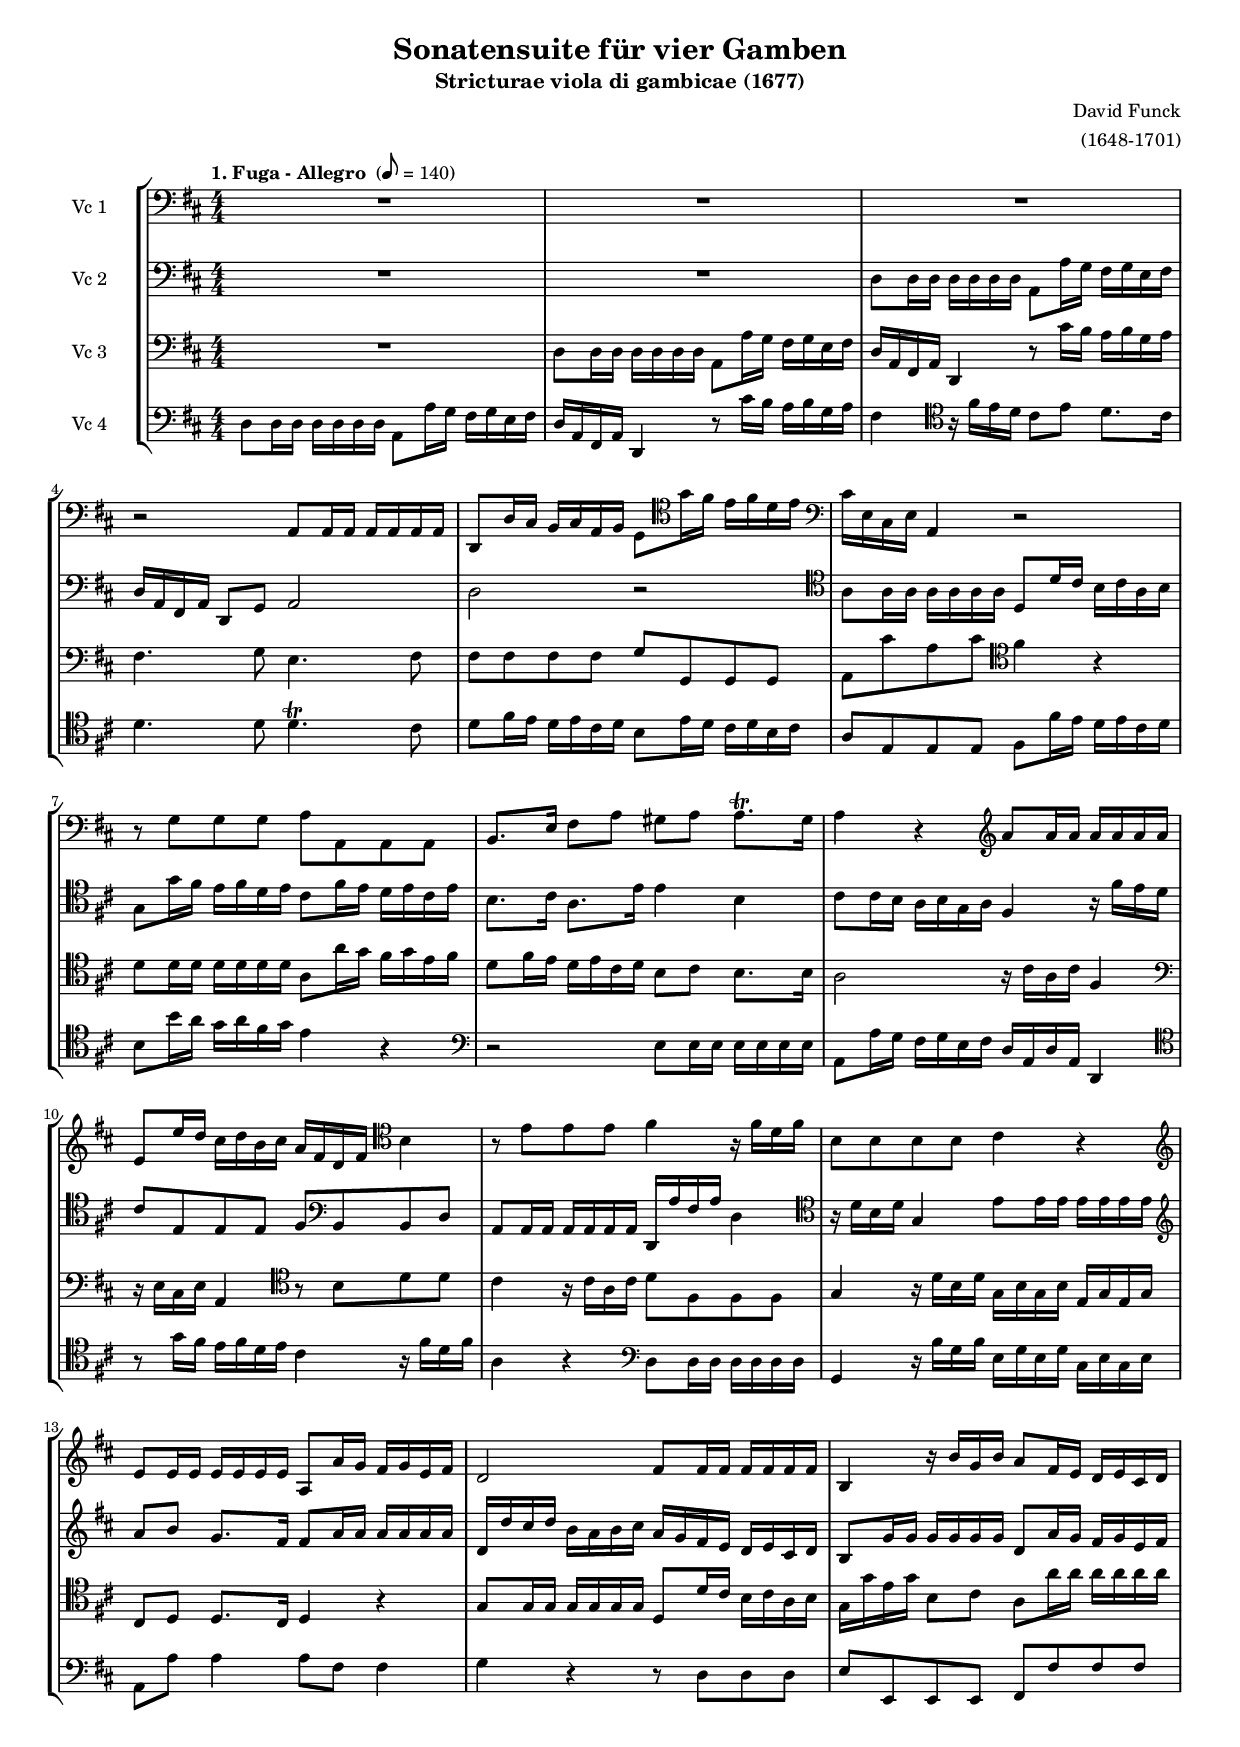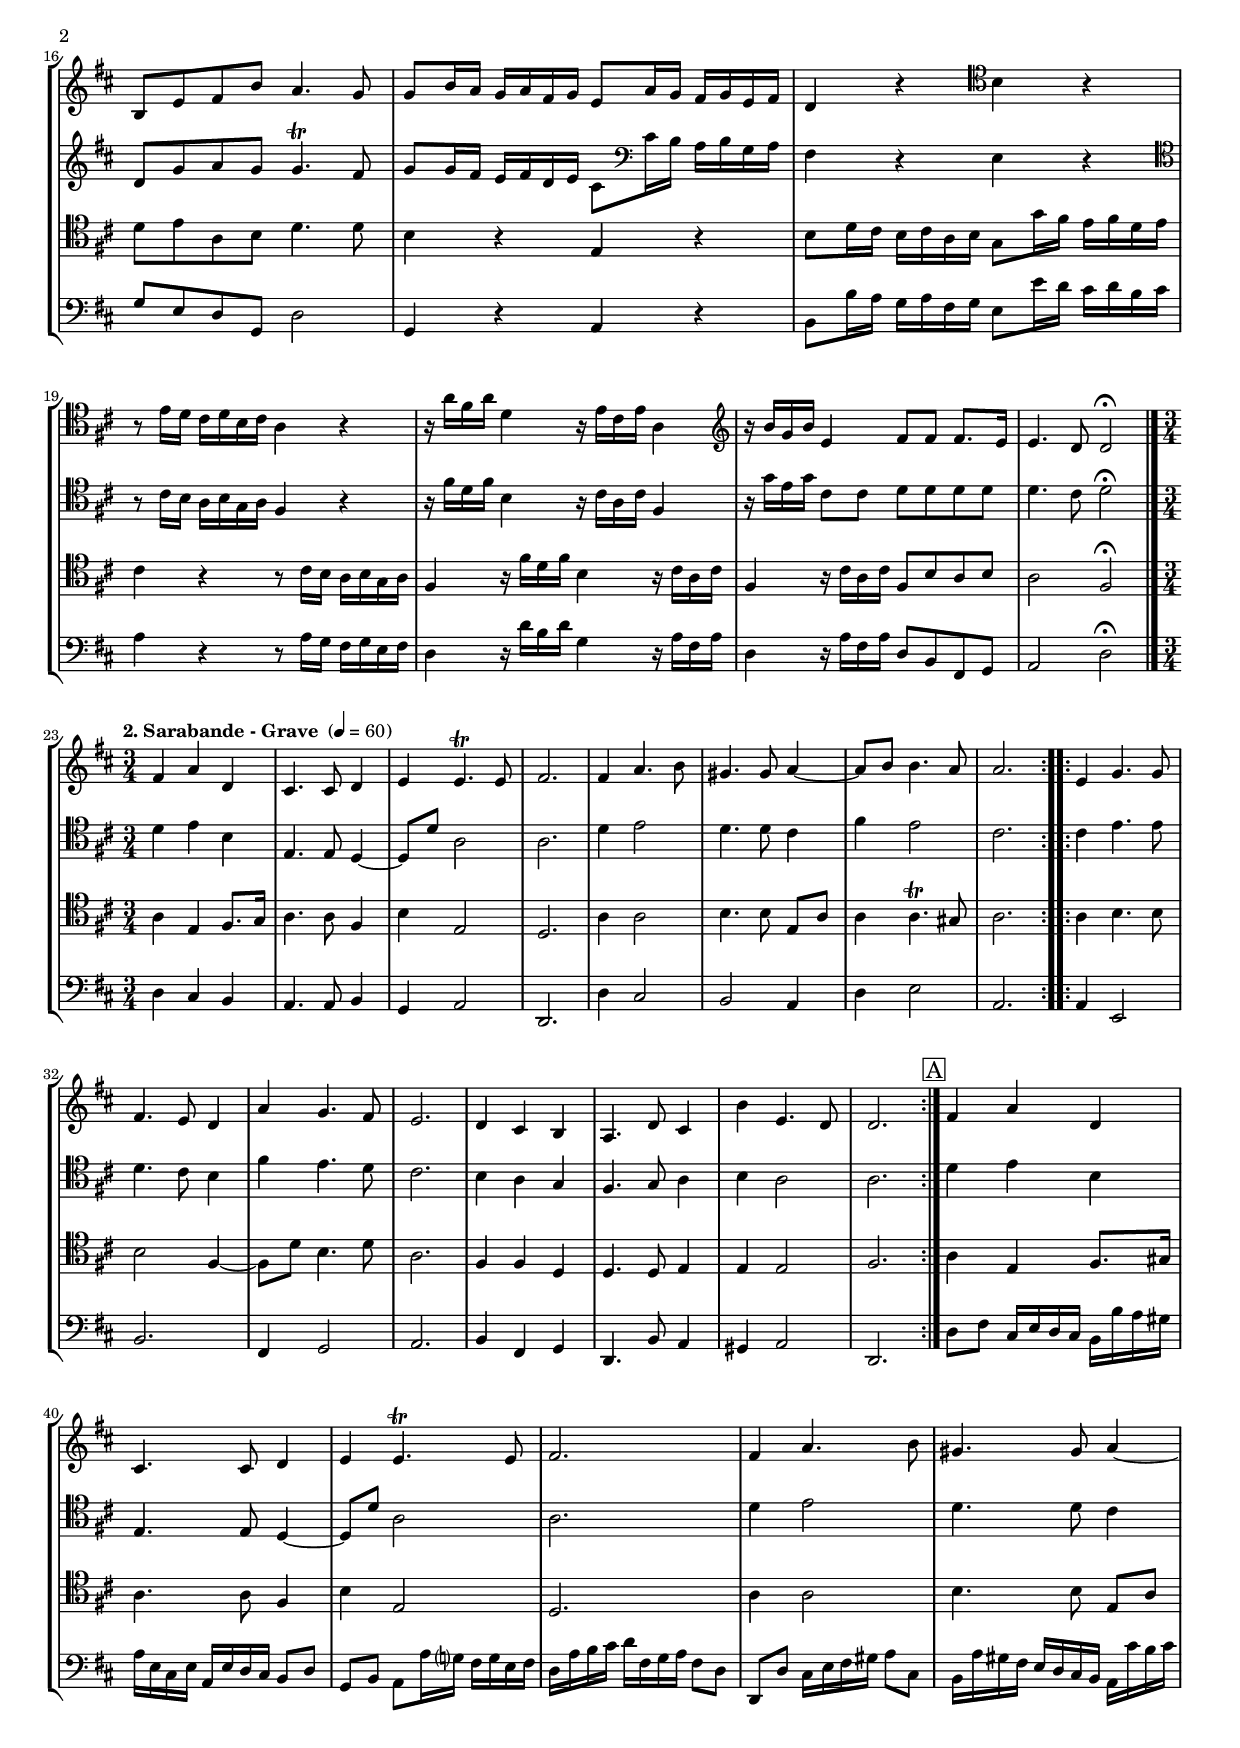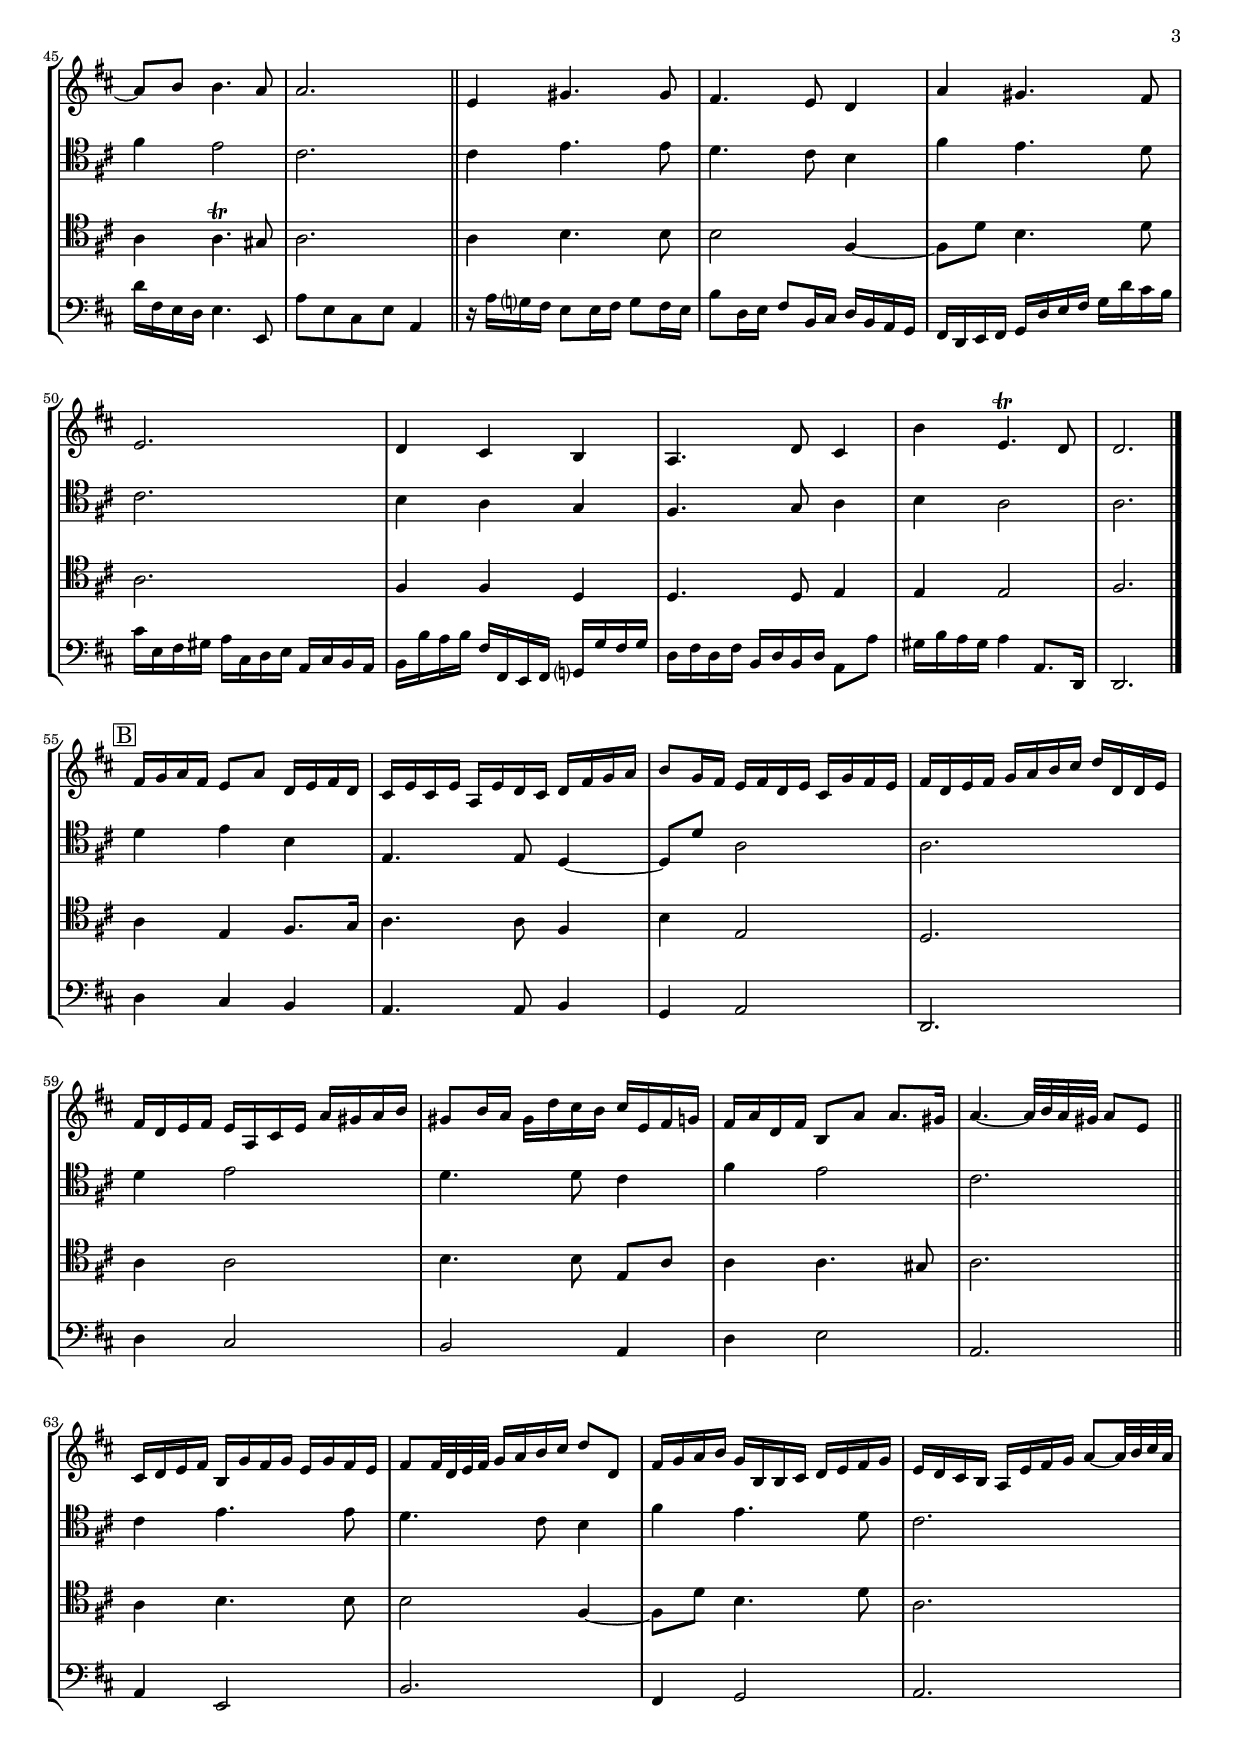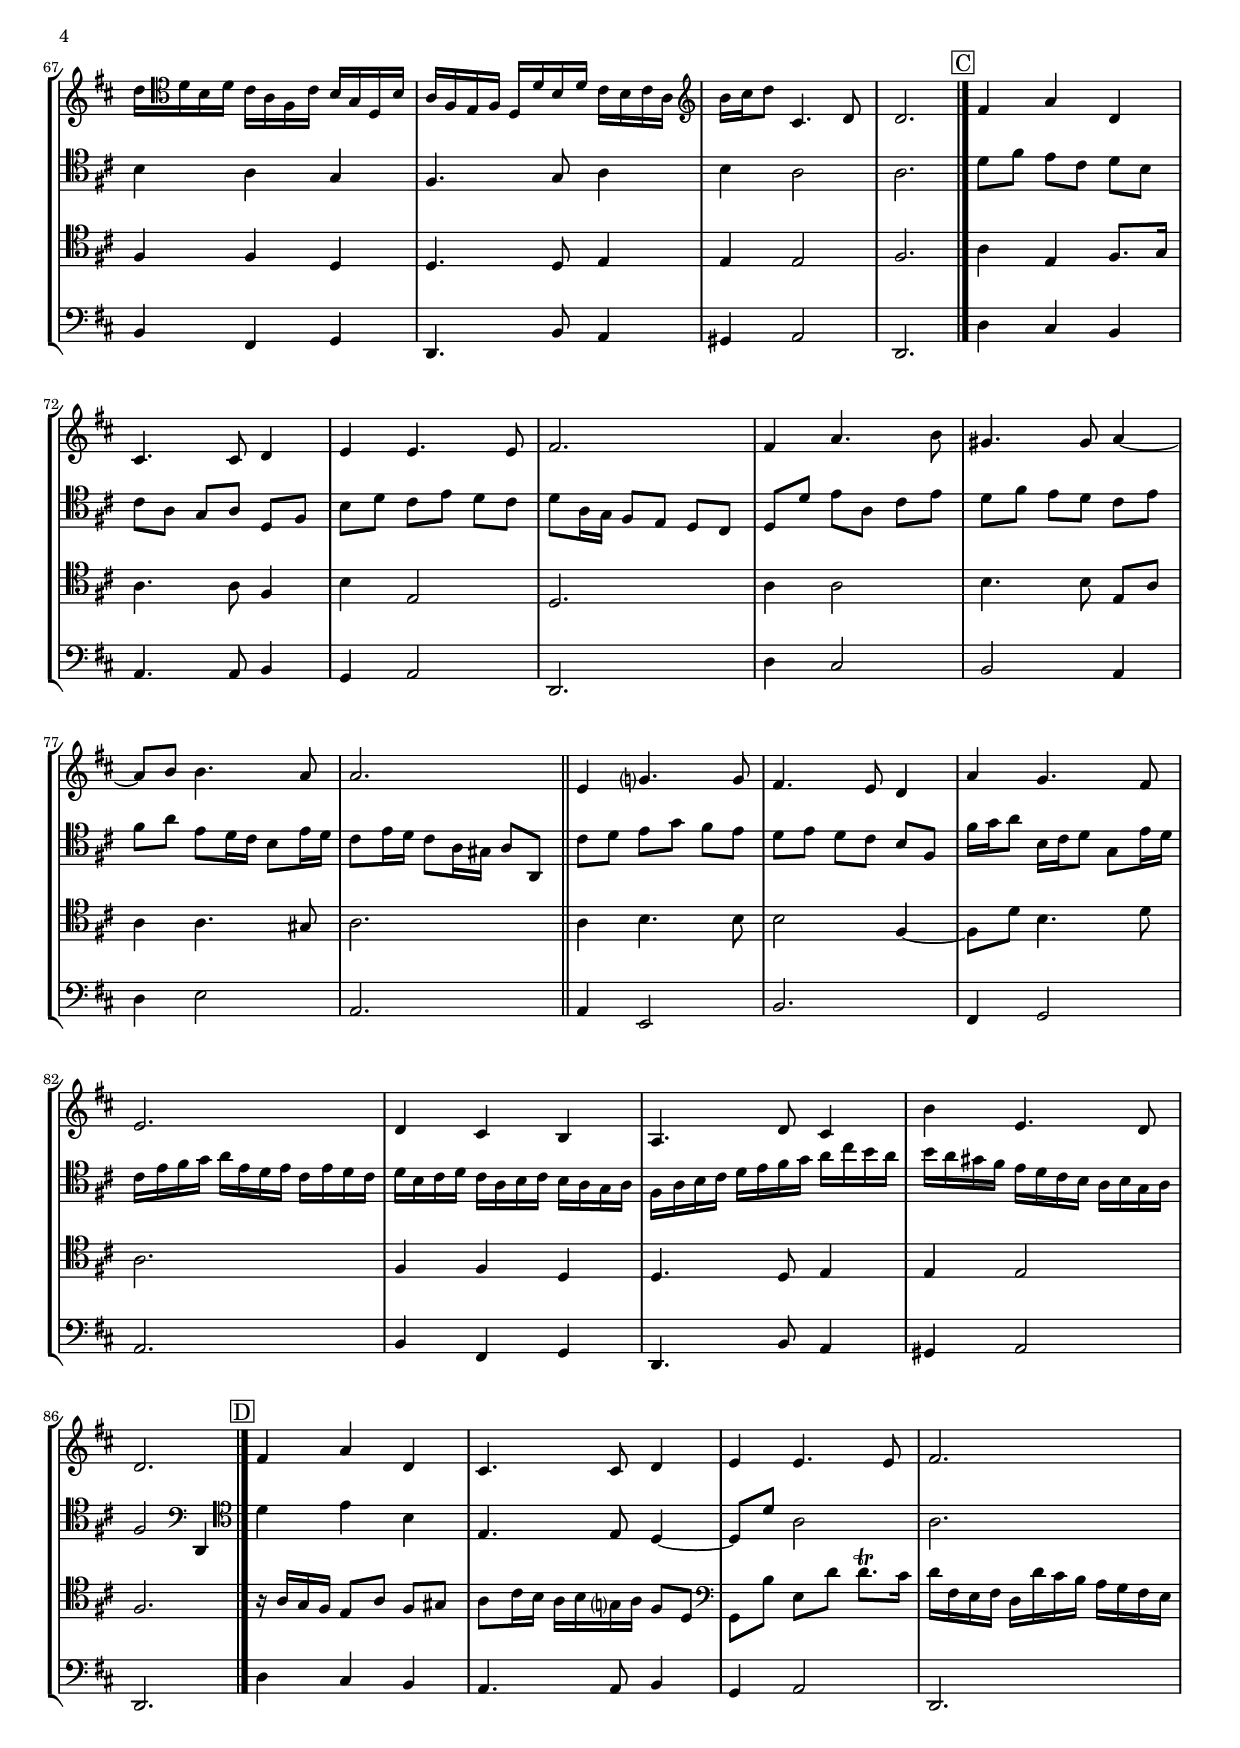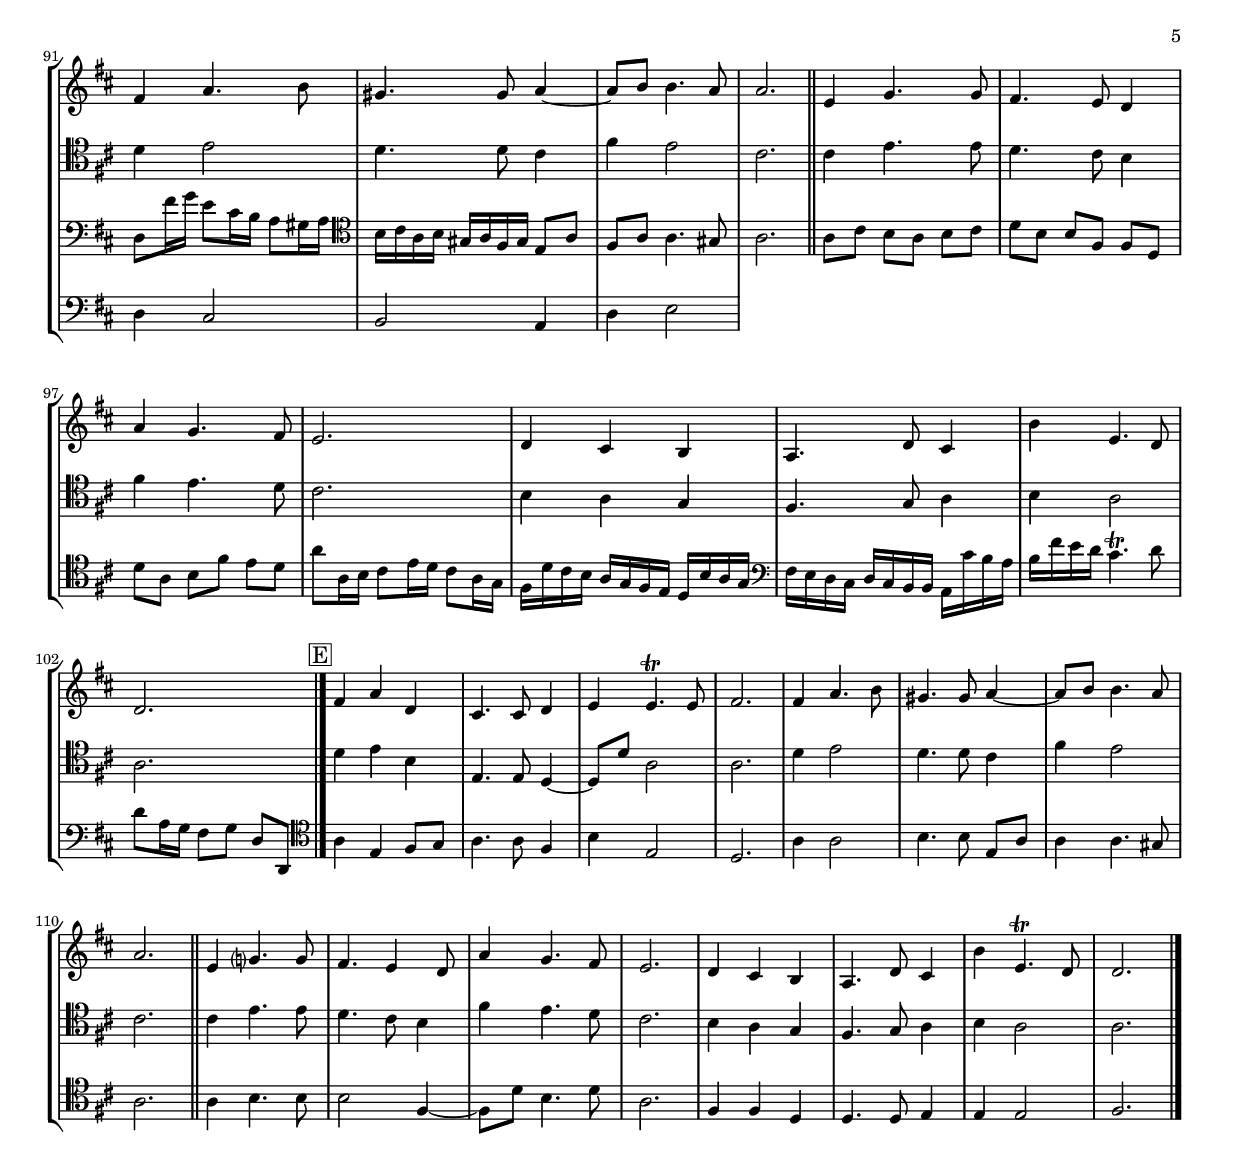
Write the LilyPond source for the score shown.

\version "2.12.3"
\include "deutsch.ly"

#(set-global-staff-size 16)

\header {
  title = "Sonatensuite für vier Gamben"
  subtitle = "Stricturae viola di gambicae (1677)"
  composer = "David Funck"
  arranger = "(1648-1701)"
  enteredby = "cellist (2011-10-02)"
}

voiceconsts = {
 \key d \major
 \time 4/4
 \clef "bass"
 \numericTimeSignature
 \compressFullBarRests
% \tempo "Andante " 8=92
}

%minstr = "harpsichord"
%minstr = "clarinet"
%minstr = "accordion"
minstr = "bassoon"

cresc = \markup \italic "cresc."
flegg = \markup { \dynamic f \italic " leggiero" }
pdolc = \markup { \dynamic p \italic " dolce" }
rit   = \markup \italic "rit."

va = \relative c {
  \voiceconsts

  \time 4/4 \tempo "1. Fuga - Allegro " 8=140
  R1*3

  r2 a8 a16 a a a a a
  d,8 d'16 cis h cis a h g8 \clef "tenor" g''16 fis e fis d e \clef "bass"
  cis e, cis e a,4 r2

  r8 g' g g a a, a a
  h8. e16 fis8 a gis a a8.\trill gis16
  a4 r \clef "treble" a'8 a16 a a a a a

  e8 e'16 d cis d h cis a fis d fis \clef "tenor" h,4
  r8 e e e fis4 r16 fis d fis

  h,8 h h h cis4 r \clef "treble"
  e8 e16 e e e e e a,8 a'16 g fis g e fis
  d2 fis8 fis16 fis fis fis fis fis

  h,4 r16 h' g h a8 fis16 e d e cis d
  h8 e fis h a4. g8
  g h16 a g a fis g e8 a16 g fis g e fis

  d4 r \clef "tenor" h r
  r8 e16 d cis d h cis a4 r
  r16 a' fis a d,4 r16 e cis e a,4 \clef "treble"

  r16 h' g h e,4 fis8 fis fis8. e16
  e4. d8 d2\fermata \bar "|."

  \break \time 3/4 \tempo "2. Sarabande - Grave " 4=60
  \repeat volta 2 {
    fis4 a d,
    cis4. cis8 d4
    e e4.\trill e8
    fis2.
    fis4 a4. h8

    gis4. gis8 a4~
    a8 h h4. a8
    a2.
  }
  \repeat volta 2 {
    e4 g4. g8
    fis4. e8 d4
    a' g4. fis8

    e2.
    d4 cis h
    a4. d8 cis4
    h' e,4. d8
    d2.
  } \mark \markup \box "A"

  fis4 a d,
  cis4. cis8 d4
  e e4.\trill e8
  fis2.

  fis4 a4. h8
  gis4. gis8 a4~
  a8 h h4. a8
  a2. \bar "||"

  e4 gis4. gis8
  fis4. e8 d4
  a' gis4. fis8

  e2.
  d4 cis h
  a4. d8 cis4

  h' e,4.\trill d8
  d2. \bar "|." \mark \markup \box "B"
  fis16 g a fis e8 a d,16 e fis d
  cis e cis e a, e' d cis d fis g a

  h8 g16 fis e fis d e cis g' fis e
  fis d e fis g a h cis d d, d e
  fis d e fis e a, cis e a gis a h

  gis8 h16 a gis d' cis h cis e, fis g
  fis a d, fis h,8[ a'] a8. gis16
  a4.~ a32 h a gis a8 e \bar "||"

  cis16 d e fis h, g' fis g e g fis e
  fis8[ fis32 d e fis] g16 a h cis d8 d,
  fis16 g a h g h, h cis d e fis g

  e d cis h a e' fis g a8~[ a32 h cis a]
  d16 \clef "tenor" d, h d cis a fis cis' h g d h'
  a fis e fis d d' h d cis h cis a \clef "treble"

  h' cis d8 cis,4. d8 d2. \bar "|." \mark \markup \box "C"
  fis4 a d,
  cis4. cis8 d4
  e e4. e8

  fis2.
  fis4 a4. h8
  gis4. gis8 a4~
  a8 h h4. a8
  a2. \bar "||"

  e4 g?4. g8
  fis4. e8 d4
  a' g4. fis8
  e2.

  d4 cis h
  a4. d8 cis4
  h' e,4. d8

  d2. \bar "|." \mark \markup \box "D"
  fis4 a d,
  cis4. cis8 d4
  e e4. e8

  fis2.
  fis4 a4. h8
  gis4. gis8 a4~

  a8 h h4. a8
  a2. \bar "||"
  e4 g4. g8
  fis4. e8 d4
  a' g4. fis8

  e2.
  d4 cis h
  a4. d8 cis4

  h' e,4. d8
  d2. \bar "|." \mark \markup \box "E"
  fis4 a d,
  cis4. cis8 d4

  e e4.\trill e8
  fis2.
  fis4 a4. h8
  gis4. gis8 a4~
  a8 h h4. a8

  a2. \bar "||"
  e4 g?4. g8
  fis4. e4 d8
  a'4 g4. fis8
  e2.

  d4 cis h
  a4. d8 cis4
  h' e,4.\trill d8
  d2. \bar "|."
}

vb = \relative c {
  \voiceconsts

  \time 4/4 \tempo "1. Fuga - Allegro " 8=140
  R1*2
  d8 d16 d d d d d a8 a'16 g fis g e fis

  d a fis a d,8 g a2
  d r \clef "tenor"
  a'8 a16 a a a a a d,8 d'16 cis h cis a h

  g8 g'16 fis e fis d e cis8 fis16 e d e cis e
  h8. cis16 a8. e'16 e4 h
  cis8 cis16 h a h g a fis4 r16 fis' e d

  cis8 e, e e fis \clef "bass" h, h d
  a a16 a a a a a d, a'' fis a d,4 \clef "tenor"

  r16 d' h d g,4 e'8 e16 e e e e e \clef "treble"
  a8 h g8. fis16 fis8 a16 a a a a a
  d, d' cis d h a h cis a g fis e d e cis d

  h8 g'16 g g g g g d8 a'16 g fis g e fis
  d8 g a g g4.\trill fis8
  g8 g16 fis e fis d e cis8 \clef "bass" cis16 h a h g a

  fis4 r e r \clef "tenor"
  r8 cis'16 h a h g a fis4 r
  r16 fis' d fis h,4 r16 cis a cis fis,4

  r16 g' e g cis,8 cis d d d d
  d4. cis8 d2\fermata \bar "|."

  \break \time 3/4 \tempo "2. Sarabande - Grave " 4=60
  \repeat volta 2 {
    d4 e h
    e,4. e8 d4~
    d8 d' a2
    a2.
    d4 e2

    d4. d8 cis4
    fis e2
    cis2.
  }
  \repeat volta 2 {
    cis4 e4. e8
    d4. cis8 h4
    fis' e4. d8

    cis2.
    h4 a g
    fis4. g8 a4
    h a2
    a2.
  } \mark \markup \box "A"

  d4 e h
  e,4. e8 d4~
  d8 d' a2
  a2.

  d4 e2
  d4. d8 cis4
  fis e2
  cis2. \bar "||"

  cis4 e4. e8
  d4. cis8 h4
  fis' e4. d8

  cis2.
  h4 a g
  fis4. g8 a4

  h a2
  a2. \bar "|." \mark \markup \box "B"
  d4 e h
  e,4. e8 d4~

  d8 d' a2
  a2.
  d4 e2

  d4. d8 cis4
  fis e2
  cis2. \bar "||"

  cis4 e4. e8
  d4. cis8 h4
  fis' e4. d8

  cis2.
  h4 a g
  fis4. g8 a4

  h a2
  a2. \bar "|." \mark \markup \box "C"
  d8 fis e[ cis] d h
  cis a g[ a] d, fis
  h d cis[ e] d cis

  d a16 g fis8[ e] d cis
  d d' e[ a,] cis e
  d fis e[ d] cis e
  fis a e[ d16 cis] h8 e16 d
  cis8 e16 d cis8[ a16 gis] a8 a, \bar "||"

  cis' d e[ g] fis e
  d e d[ cis] h fis
  fis'16 g a8 h,16[ cis d8] g, e'16 d
  cis e fis g a e d e cis e d cis

  d h cis d cis a h cis h a g a
  fis a h cis d e fis g a cis h a
  h a gis fis e d cis h a h g a

  fis2 \clef "bass" d,4 \clef "tenor" \bar "|." \mark \markup \box "D"
  d'' e h
  e,4. e8 d4~
  d8 d' a2

  a2.
  d4 e2
  d4. d8 cis4

  fis e2
  cis2. \bar "||"
  cis4 e4. e8
  d4. cis8 h4
  fis' e4. d8

  cis2.
  h4 a g
  fis4. g8 a4

  h a2
  a2. \bar "|." \mark \markup \box "E"
  d4 e h
  e,4. e8 d4~

  d8 d' a2
  a2.
  d4 e2
  d4. d8 cis4
  fis e2

  cis2. \bar "||"
  cis4 e4. e8
  d4. cis8 h4
  fis' e4. d8
  cis2.

  h4 a g
  fis4. g8 a4
  h a2
  a2. \bar "|."
}

vc = \relative c {
  \voiceconsts

  \time 4/4 \tempo "1. Fuga - Allegro " 8=140
  R1
  d8 d16 d d d d d a8 a'16 g fis g e fis
  d a fis a d,4 r8 cis''16 h a h g a

  fis4. g8 e4. fis8
  fis fis fis fis g g, g g
  a cis' a cis \clef "tenor" fis4 r

  d8 d16 d d d d d a8 a'16 g fis g e fis
  d8 fis16 e d e cis d h8 cis h8. h16
  a2 r16 cis a cis fis,4 \clef "bass"

  r16 e cis e a,4 \clef "tenor" r8 h' d d
  cis4 r16 cis a cis d8 fis, fis fis

  g4 r16 d' h d g, h g h e, g e g
  cis,8 d d8. cis16 d4 r
  g8 g16 g g g g g d8 d'16 cis h cis a h

  g g' e g h,8 cis a a'16 a a a a a
  d,8 e a, h d4. d8
  h4 r e, r

  h'8 d16 cis h cis a h g8 g'16 fis e fis d e
  cis4 r r8 cis16 h a h g a
  fis4 r16 fis' d fis h,4 r16 cis a cis

  fis,4 r16 cis' a cis fis,8 h a h
  a2 fis\fermata \bar "|."

  \break \time 3/4 \tempo "2. Sarabande - Grave " 4=60
  \repeat volta 2 {
    a4 e fis8. g16
    a4. a8 fis4
    h e,2
    d2.
    a'4 a2

    h4. h8 e,[ a]
    a4 a4.\trill gis8
    a2.
  }
  \repeat volta 2 {
    a4 h4. h8
    h2 fis4~
    fis8 d' h4. d8

    a2.
    fis4 fis d
    d4. d8 e4
    e e2
    fis2.
  } \mark \markup \box "A"

  a4 e fis8. gis16
  a4. a8 fis4
  h e,2
  d2.

  a'4 a2
  h4. h8 e,[ a]
  a4 a4.\trill gis8
  a2. \bar "||"

  a4 h4. h8
  h2 fis4~
  fis8 d' h4. d8

  a2.
  fis4 fis d
  d4. d8 e4

  e e2
  fis2. \bar "|." \mark \markup \box "B"
  a4 e fis8. g16
  a4. a8 fis4

  h e,2
  d2.
  a'4 a2

  h4. h8 e,[ a]
  a4 a4. gis8
  a2. \bar "||"

  a4 h4. h8
  h2 fis4~
  fis8 d' h4. d8

  a2.
  fis4 fis d
  d4. d8 e4

  e e2
  fis2. \bar "|." \mark \markup \box "C"
  a4 e fis8. g16
  a4. a8 fis4
  h e,2

  d2.
  a'4 a2
  h4. h8 e,[ a]
  a4 a4. gis8
  a2. \bar "||"

  a4 h4. h8
  h2 fis4~
  fis8 d' h4. d8
  a2.

  fis4 fis d
  d4. d8 e4
  e e2

  fis2. \bar "|." \mark \markup \box "D"
  r16 a g fis e8[ a] fis gis
  a cis16 h a h g? a fis8 d \clef "bass"
  g, h' e,[ d'] d8.\trill cis16

  d fis, e fis d d' cis h a g fis e
  d8 fis'16 g e8[ cis16 h] a8 gis16 a \clef "tenor"
  h cis a h gis a fis gis e8 a

  fis a a4. gis8
  a2. \bar "||"
  a8 cis h[ a] h cis
  d h h[ fis] fis d
  d' a h[ fis'] e d

  a' a,16 h cis8[ e16 d] cis8 a16 g
  fis d' cis h a g fis e d h' a g \clef "bass"
  fis e d cis d cis h h a cis' h a

  h fis' e d cis4.\trill d8
  d a16 g fis8[ g] d d, \clef "tenor" \bar "|." \mark \markup \box "E"
  a''4 e fis8 g
  a4. a8 fis4

  h e,2
  d2.
  a'4 a2
  h4. h8 e,[ a]
  a4 a4. gis8

  a2. \bar "||"
  a4 h4. h8
  h2 fis4~
  fis8 d' h4. d8
  a2.

  fis4 fis d
  d4. d8 e4
  e e2
  fis2. \bar "|."
}

vd = \relative c {
  \voiceconsts

  \time 4/4 \tempo "1. Fuga - Allegro " 8=140
  d8 d16 d d d d d a8 a'16 g fis g e fis
  d a fis a d,4 r8 cis''16 h a h g a
  fis4 \clef "tenor" r16 fis' e d cis8 e d8. cis16

  d4. d8 d4.\trill cis8
  d fis16 e d e cis d h8 e16 d cis d h cis
  a8 e e e fis fis'16 e d e cis d

  h8 h'16 a g a fis g e4 r \clef "bass"
  r2 e,8 e16 e e e e e
  a,8 a'16 g fis g e fis d a d a d,4 \clef "tenor"

  r8 g''16 fis e fis d e cis4 r16 fis d fis
  a,4 r \clef "bass" d,8 d16 d d d d d

  g,4 r16 h' g h e, g e g cis, e cis e
  a,8 a' a4 a8 fis fis4
  g r r8 d d d

  e e, e e fis fis' fis fis
  g e d g, d'2
  g,4 r a r

  h8 h'16 a g a fis g e8 e'16 d cis d h cis
  a4 r r8 a16 g fis g e fis
  d4 r16 d' h d g,4 r16 a fis a

  d,4 r16 a' fis a d,8 h fis g
  a2 d\fermata \bar "|."

  \break \time 3/4 \tempo "2. Sarabande - Grave " 4=60
  \repeat volta 2 {
    d4 cis h
    a4. a8 h4
    g a2
    d,2.
    d'4 cis2

    h a4
    d e2
    a,2.
  }
  \repeat volta 2 {
    a4 e2
    h'2.
    fis4 g2

    a2.
    h4 fis g
    d4. h'8 a4
    gis a2
    d,2.
  } \mark \markup \box "A"

  d'8 fis cis16 e d cis h h' a gis
  a e cis e a, e' d cis h8 d
  g, h a[ a'16 g?] fis g e fis
  d a' h cis d fis, g a fis8 d

  d, d' cis16 e fis gis a8 cis,
  h16 a' gis fis e d cis h a cis' h cis
  d fis, e d e4. e,8
  a' e cis e a,4 \bar "||"

  r16 a' g? fis e8 e16 fis g8 fis16 e
  h'8 d,16 e fis8 h,16 cis d h a g
  fis d e fis g d' e fis g d' cis h

  cis e, fis gis a cis, d e a, cis h a
  h h' a h fis fis, e fis g? g' fis g
  d fis d fis h, d h d a8 a'

  gis16 h a gis a4 a,8. d,16
  d2. \bar "|."  \mark \markup \box "B"
  d'4 cis h
  a4. a8 h4

  g a2
  d,2.
  d'4 cis2

  h a4
  d e2
  a,2. \bar "||"

  a4 e2
  h'2.
  fis4 g2

  a2.
  h4 fis g
  d4. h'8 a4

  gis a2
  d,2. \bar "|."  \mark \markup \box "C"
  d'4 cis h
  a4. a8 h4
  g a2

  d,2.
  d'4 cis2
  h a4
  d e2
  a,2. \bar "||"

  a4 e2
  h'2.
  fis4 g2
  a2.

  h4 fis g
  d4. h'8 a4
  gis a2

  d,2. \bar "|."  \mark \markup \box "D"
  d'4 cis h
  a4. a8 h4
  g a2

  d,2.
  d'4 cis2
  h a4

  d e2
}


music = \new StaffGroup <<
      \new Staff {
	\set Staff.midiInstrument = \minstr
	\set Staff.instrumentName = #"Vc 1"
	\transpose d d { \va }
      }

      \new Staff {
	\set Staff.midiInstrument = \minstr
	\set Staff.instrumentName = #"Vc 2"
	\transpose d d { \vb }
      }

      \new Staff {
	\set Staff.midiInstrument = \minstr
	\set Staff.instrumentName = #"Vc 3"
	\transpose d d { \vc }
      }

      \new Staff {
	\set Staff.midiInstrument = \minstr
	\set Staff.instrumentName = #"Vc 4"
	\transpose d d { \vd }
      }
>>

\book {
  \score {
    \music
    \layout {}
  }

  \score {
    \unfoldRepeats \music

    \midi {
      \context {
        \Score
%        tempoWholesPerMinute = #(ly:make-moment 92 8)
      }
    }
  }
}
